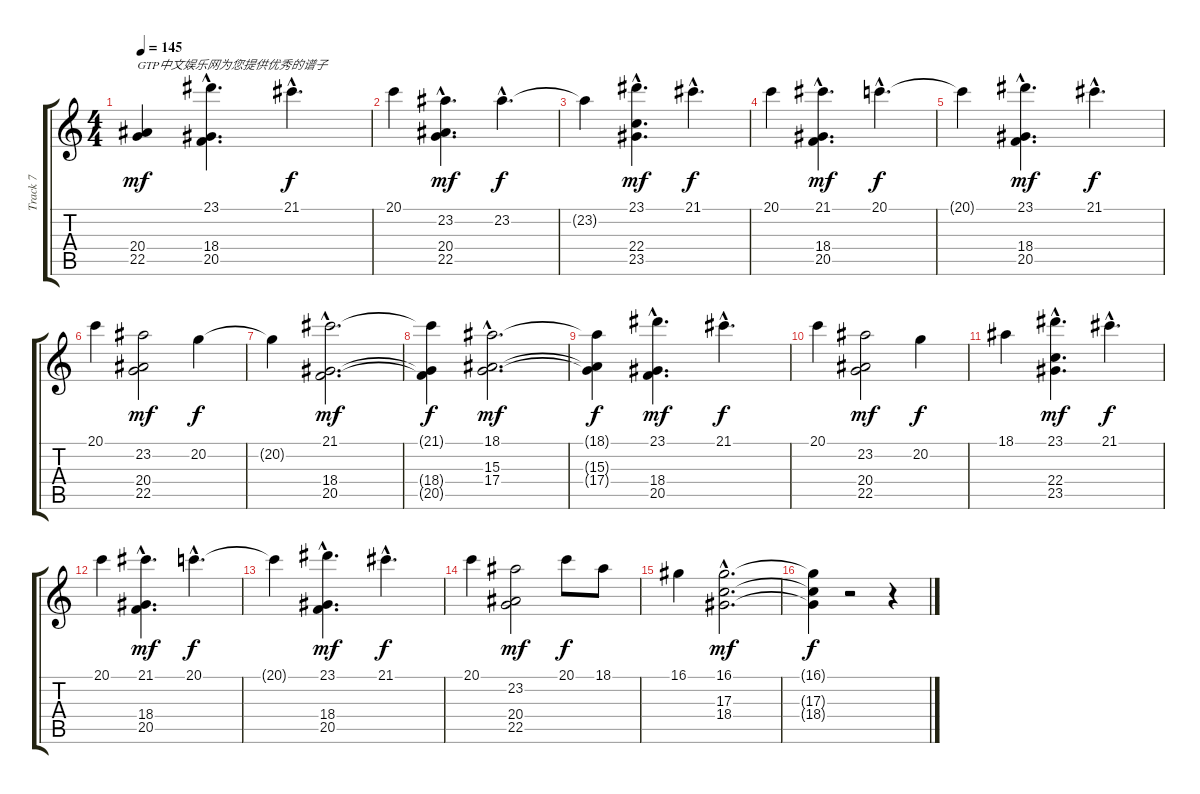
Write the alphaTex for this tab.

\track ("Track 7" "Track 7") {instrument stringensemble1}
\staff {score tabs}
\tuning (E4 B3 G3 D3 A2 E2) {hide}
\ts (4 4)
\tempo 145
\clef g2
\ks c
(20.4 22.5).4{txt "GTP中文娱乐网为您提供优秀的谱子" dy mf instrument stringensemble1} (23.1{hac} 18.4 20.5).4{d} 21.1{hac}.4{d dy f} |
20.1.4 (23.2{hac} 20.4 22.5).4{d dy mf} 23.2{hac}.4{d dy f} |
23.2{t}.4 (23.1{hac} 22.4 23.5).4{d dy mf} 21.1{hac}.4{d dy f} |
20.1.4 (21.1{hac} 18.4 20.5).4{d dy mf} 20.1{hac}.4{d dy f} |
20.1{t}.4 (23.1{hac} 18.4 20.5).4{d dy mf} 21.1{hac}.4{d dy f} |
20.1.4 (23.2 20.4 22.5).2{dy mf} 20.2.4{dy f} |
20.2{t}.4 (21.1{hac} 18.4{hac} 20.5{hac}).2{d dy mf} |
(21.1{t} 18.4{t} 20.5{t}).4{dy f} (18.1{hac} 15.3{hac} 17.4{hac}).2{d dy mf} |
(18.1{t} 15.3{t} 17.4{t}).4{dy f} (23.1{hac} 18.4 20.5).4{d dy mf} 21.1{hac}.4{d dy f} |
20.1.4 (23.2 20.4 22.5).2{dy mf} 20.2.4{dy f} |
18.1.4 (23.1{hac} 22.4 23.5).4{d dy mf} 21.1{hac}.4{d dy f} |
20.1.4 (21.1{hac} 18.4 20.5).4{d dy mf} 20.1{hac}.4{d dy f} |
20.1{t}.4 (23.1{hac} 18.4 20.5).4{d dy mf} 21.1{hac}.4{d dy f} |
20.1.4 (23.2 20.4 22.5).2{dy mf} 20.1.8{dy f} 18.1.8 |
16.1.4 (16.1{hac} 17.3{hac} 18.4{hac}).2{d dy mf} |
(16.1{t} 17.3{t} 18.4{t}).4{dy f} r.2 r.4
